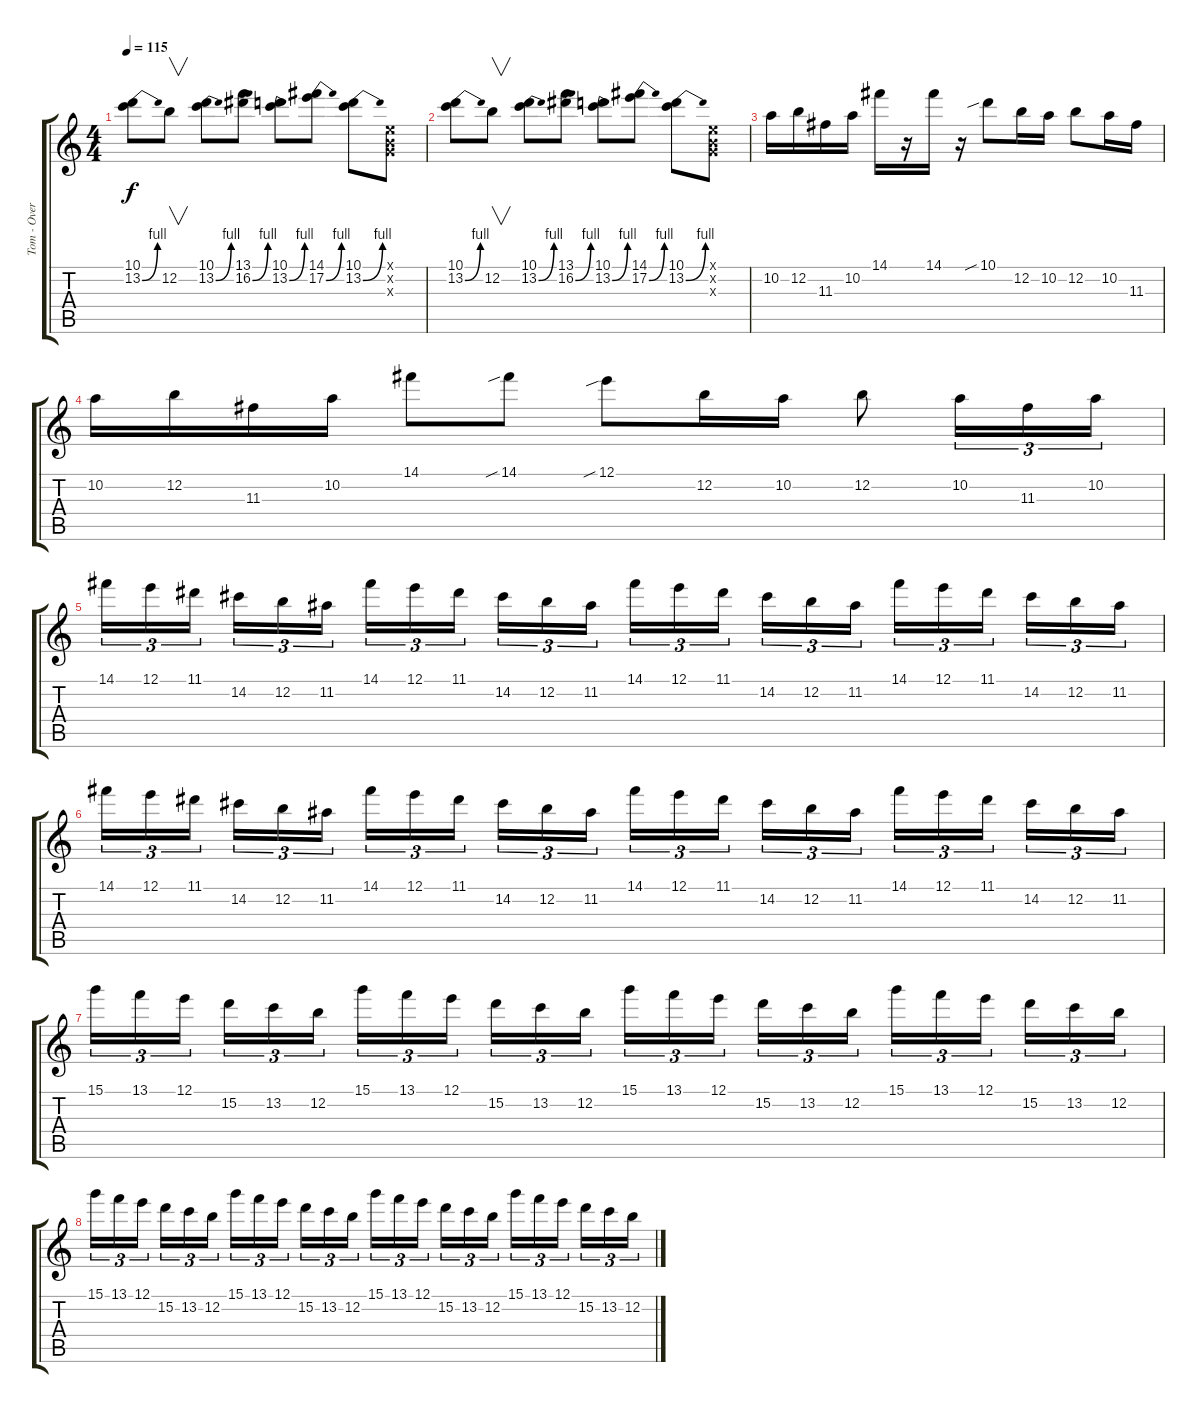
\track ("Tom - Overdriven" "Tom - Over") {instrument overdrivenguitar}
\staff {score tabs}
\tuning (E4 B3 G3 D3 A2 D2) {hide}
\ts (4 4)
\tempo 115
\clef g2
\ks c
(10.1 13.2{be (bend 0 0 60 4)}).8{dy f} 12.2.8{v} (10.1 13.2{be (bend 0 0 60 4)}).8 (13.1 16.2{be (bend 0 0 60 4)}).8 (10.1 13.2{be (bend 0 0 60 4)}).8 (14.1 17.2{be (bend 0 0 60 4)}).8 (10.1 13.2{be (bend 0 0 60 4)}).8 (0.1{x} 0.2{x} 0.3{x}).8 |
(10.1 13.2{be (bend 0 0 60 4)}).8 12.2.8{v} (10.1 13.2{be (bend 0 0 60 4)}).8 (13.1 16.2{be (bend 0 0 60 4)}).8 (10.1 13.2{be (bend 0 0 60 4)}).8 (14.1 17.2{be (bend 0 0 60 4)}).8 (10.1 13.2{be (bend 0 0 60 4)}).8 (0.1{x} 0.2{x} 0.3{x}).8 |
10.2.16 12.2.16 11.3.16 10.2.16 14.1.16 r.16 14.1.16 r.16 10.1{sib}.8 12.2.16 10.2.16 12.2.8 10.2.16 11.3.16 |
10.2.16 12.2.16 11.3.16 10.2.16 14.1.8 14.1{sib}.8 12.1{sib}.8 12.2.16 10.2.16 12.2.8 10.2.16{tu (3 2)} 11.3.16{tu (3 2)} 10.2.16{tu (3 2)} |
14.1.16{tu (3 2)} 12.1.16{tu (3 2)} 11.1.16{tu (3 2) beam splitsecondary} 14.2.16{tu (3 2)} 12.2.16{tu (3 2)} 11.2.16{tu (3 2)} 14.1.16{tu (3 2)} 12.1.16{tu (3 2)} 11.1.16{tu (3 2) beam splitsecondary} 14.2.16{tu (3 2)} 12.2.16{tu (3 2)} 11.2.16{tu (3 2)} 14.1.16{tu (3 2)} 12.1.16{tu (3 2)} 11.1.16{tu (3 2) beam splitsecondary} 14.2.16{tu (3 2)} 12.2.16{tu (3 2)} 11.2.16{tu (3 2)} 14.1.16{tu (3 2)} 12.1.16{tu (3 2)} 11.1.16{tu (3 2) beam splitsecondary} 14.2.16{tu (3 2)} 12.2.16{tu (3 2)} 11.2.16{tu (3 2)} |
14.1.16{tu (3 2)} 12.1.16{tu (3 2)} 11.1.16{tu (3 2) beam splitsecondary} 14.2.16{tu (3 2)} 12.2.16{tu (3 2)} 11.2.16{tu (3 2)} 14.1.16{tu (3 2)} 12.1.16{tu (3 2)} 11.1.16{tu (3 2) beam splitsecondary} 14.2.16{tu (3 2)} 12.2.16{tu (3 2)} 11.2.16{tu (3 2)} 14.1.16{tu (3 2)} 12.1.16{tu (3 2)} 11.1.16{tu (3 2) beam splitsecondary} 14.2.16{tu (3 2)} 12.2.16{tu (3 2)} 11.2.16{tu (3 2)} 14.1.16{tu (3 2)} 12.1.16{tu (3 2)} 11.1.16{tu (3 2) beam splitsecondary} 14.2.16{tu (3 2)} 12.2.16{tu (3 2)} 11.2.16{tu (3 2)} |
15.1.16{tu (3 2)} 13.1.16{tu (3 2)} 12.1.16{tu (3 2) beam splitsecondary} 15.2.16{tu (3 2)} 13.2.16{tu (3 2)} 12.2.16{tu (3 2)} 15.1.16{tu (3 2)} 13.1.16{tu (3 2)} 12.1.16{tu (3 2) beam splitsecondary} 15.2.16{tu (3 2)} 13.2.16{tu (3 2)} 12.2.16{tu (3 2)} 15.1.16{tu (3 2)} 13.1.16{tu (3 2)} 12.1.16{tu (3 2) beam splitsecondary} 15.2.16{tu (3 2)} 13.2.16{tu (3 2)} 12.2.16{tu (3 2)} 15.1.16{tu (3 2)} 13.1.16{tu (3 2)} 12.1.16{tu (3 2) beam splitsecondary} 15.2.16{tu (3 2)} 13.2.16{tu (3 2)} 12.2.16{tu (3 2)} |
15.1.16{tu (3 2)} 13.1.16{tu (3 2)} 12.1.16{tu (3 2) beam splitsecondary} 15.2.16{tu (3 2)} 13.2.16{tu (3 2)} 12.2.16{tu (3 2)} 15.1.16{tu (3 2)} 13.1.16{tu (3 2)} 12.1.16{tu (3 2) beam splitsecondary} 15.2.16{tu (3 2)} 13.2.16{tu (3 2)} 12.2.16{tu (3 2)} 15.1.16{tu (3 2)} 13.1.16{tu (3 2)} 12.1.16{tu (3 2) beam splitsecondary} 15.2.16{tu (3 2)} 13.2.16{tu (3 2)} 12.2.16{tu (3 2)} 15.1.16{tu (3 2)} 13.1.16{tu (3 2)} 12.1.16{tu (3 2) beam splitsecondary} 15.2.16{tu (3 2)} 13.2.16{tu (3 2)} 12.2.16{tu (3 2)}
